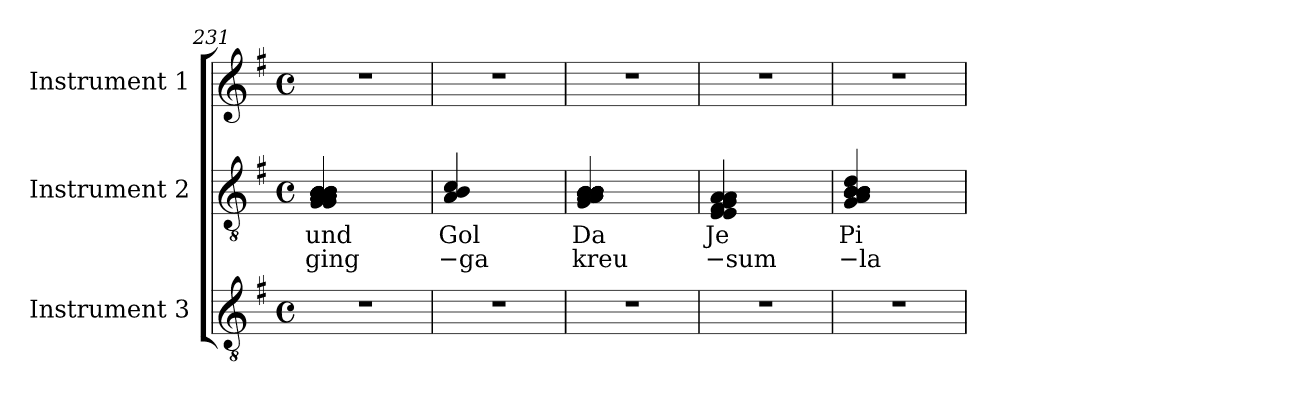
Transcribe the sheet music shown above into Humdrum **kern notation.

**kern	**kern	**text	**text	**kern
*part3	*part2	*part2	*part2	*part1
*staff3	*staff2	*staff2	*staff2	*staff1
*I"Instrument 3	*I"Instrument 2	*	*	*I"Instrument 1
!!LO:PB:g=z
*clefGv2	*clefGv2	*	*	*clefG2
*k[f#]	*k[f#]	*	*	*k[f#]
*G:	*G:	*	*	*G:
*M4/4	*M4/4	*	*	*M4/4
*met(c)	*met(c)	*	*	*met(c)
=231	=231	=231	=231	=231
!	!	!LO:LY:b:rj	!LO:LY:b:rj	!
1r	4B/ 4B/ 4B/ 4B/ 4B/ 4B/ 4B/ 4B/ 4B/ 4B/ 4B/ 4A/ 4A/ 4A/ 4A/ 4A/ 4A/ 4A/ 4G/ 4G/ 4A/	und	ging	1r
.	2.ryy	.	.	.
!!LO:LB:g=z
=232	=232	=232	=232	=232
!	!	!LO:LY:b:rj	!LO:LY:b:rj	!
1r	4c/ 4A/ 4B/	Gol	−ga	1r
.	2.ryy	.	.	.
=233	=233	=233	=233	=233
!	!	!LO:LY:b:rj	!LO:LY:b:rj	!
1r	4B/ 4B/ 4B/ 4B/ 4B/ 4B/ 4B/ 4B/ 4B/ 4B/ 4B/ 4B/ 4B/ 4A/ 4A/ 4A/ 4G/ 4A/	Da	kreu	1r
.	2.ryy	.	.	.
!!LO:LB:g=z
=234	=234	=234	=234	=234
!	!	!LO:LY:b:rj	!LO:LY:b:rj	!
1r	4A/ 4A/ 4A/ 4A/ 4G/ 4F#/ 4E/ 4E/	Je	−sum	1r
.	2.ryy	.	.	.
=235	=235	=235	=235	=235
!	!	!LO:LY:b:rj	!LO:LY:b:rj	!
1r	4d/ 4B/ 4B/ 4B/ 4B/ 4B/ 4B/ 4B/ 4B/ 4A/ 4G/ 4B/	Pi	−la	1r
.	2.ryy	.	.	.
=	=	=	=	=
*-	*-	*-	*-	*-
